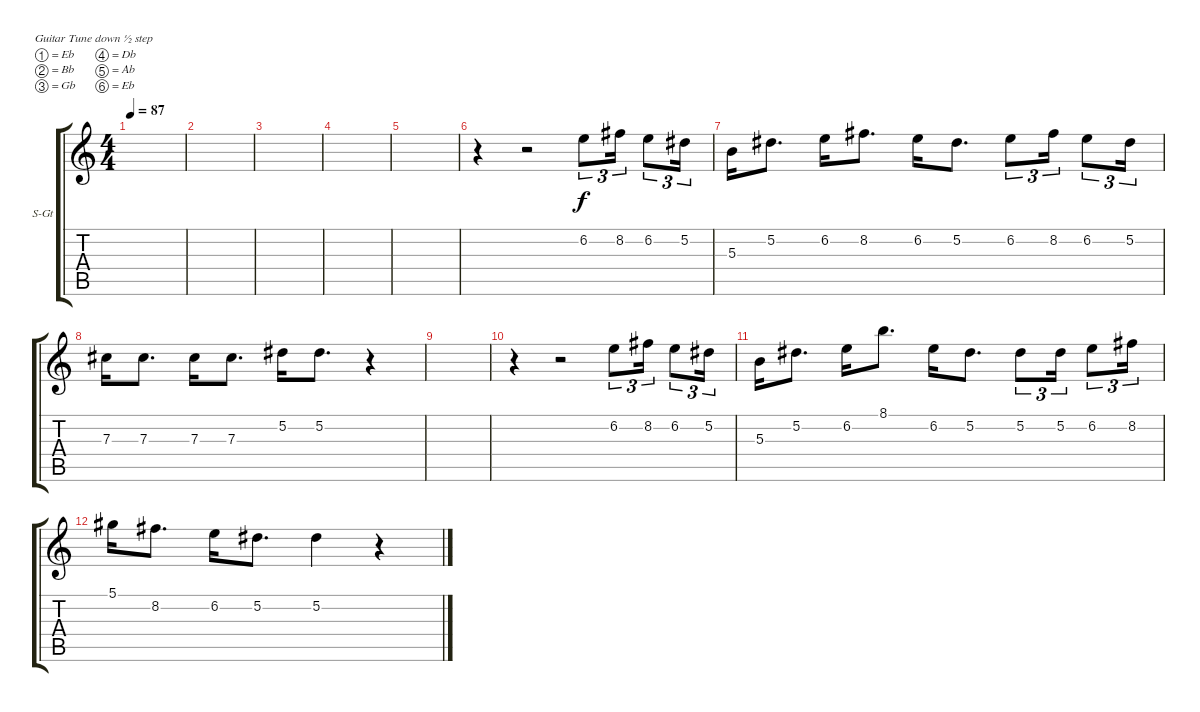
\defaultSystemsLayout 4
\bracketExtendMode groupsimilarinstruments
\firstSystemTrackNameOrientation horizontal
\otherSystemsTrackNameOrientation horizontal
\track ("Choir" "S-Gt") {instrument acousticguitarsteel}
\staff {score tabs}
\tuning (Eb4 Bb3 Gb3 Db3 Ab2 Eb2)
\ts (4 4)
\tempo 87
\clef g2
\scale
0.333333
\ks c
|
\scale
0.333333 |
\scale
0.333333 |
\scale
0.333333 |
\scale
0.333333 |
\scale
0.333333 r.4 r.2 6.2.8{tu (3 2)} 8.2.16{tu (3 2)} 6.2.8{tu (3 2)} 5.2.16{tu (3 2)} |
\scale
0.333333 5.3.16 5.2.8{d} 6.2.16 8.2.8{d} 6.2.16 5.2.8{d} 6.2.8{tu (3 2)} 8.2.16{tu (3 2)} 6.2.8{tu (3 2)} 5.2.16{tu (3 2)} |
\scale
0.333333 7.3.16 7.3.8{d} 7.3.16 7.3.8{d} 5.2.16 5.2.8{d} r.4 |
\scale
0.333333 |
\scale
0.333333 r.4 r.2 6.2.8{tu (3 2)} 8.2.16{tu (3 2)} 6.2.8{tu (3 2)} 5.2.16{tu (3 2)} |
\scale
0.333333 5.3.16 5.2.8{d} 6.2.16 8.1.8{d} 6.2.16 5.2.8{d} 5.2.8{tu (3 2)} 5.2.16{tu (3 2)} 6.2.8{tu (3 2)} 8.2.16{tu (3 2)} |
\scale
0.333333 5.1.16 8.2.8{d} 6.2.16 5.2.8{d} 5.2.4 r.4 |
\scale
0.333333 |
\scale
0.333333 |
\scale
0.333333 |
\scale
0.333333
